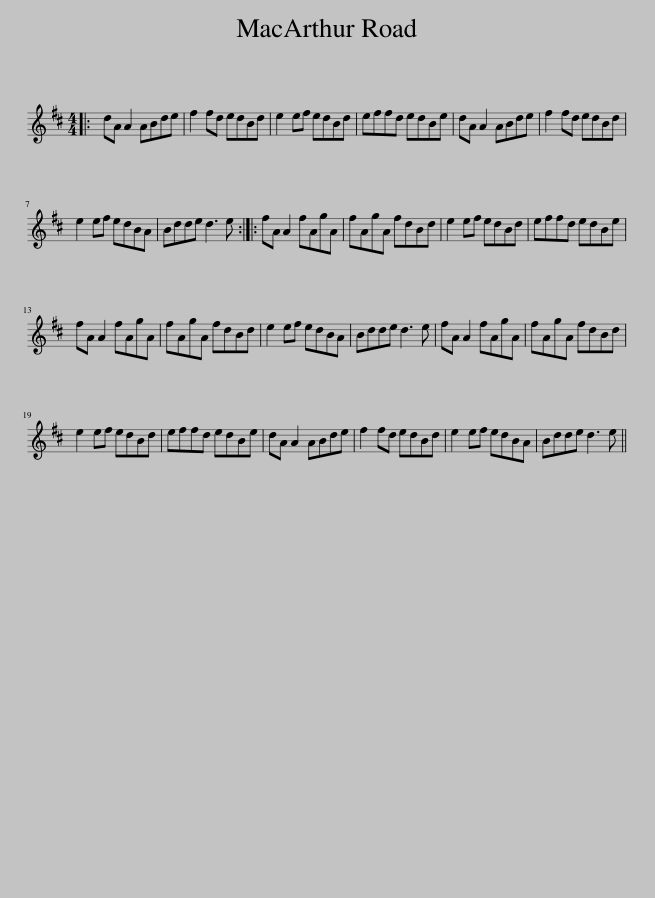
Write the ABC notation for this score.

X:1
L:1/8
M:4/4
I:linebreak $
K:D
V:1 treble
V:1
|: dA A2 ABde | f2 fd edBd | e2 ef edBd | effd edBe | dA A2 ABde | %5
 f2 fd edBd |$ e2 ef edBA | Bdde d3 e :: fA A2 fAgA | fAgA fdBd | %10
 e2 ef edBd | effd edBe |$ fA A2 fAgA | fAgA fdBd | e2 ef edBA | %15
 Bdde d3 e | fA A2 fAgA | fAgA fdBd |$ e2 ef edBd | effd edBe | %20
 dA A2 ABde | f2 fd edBd | e2 ef edBA | Bdde d3 e || %24
